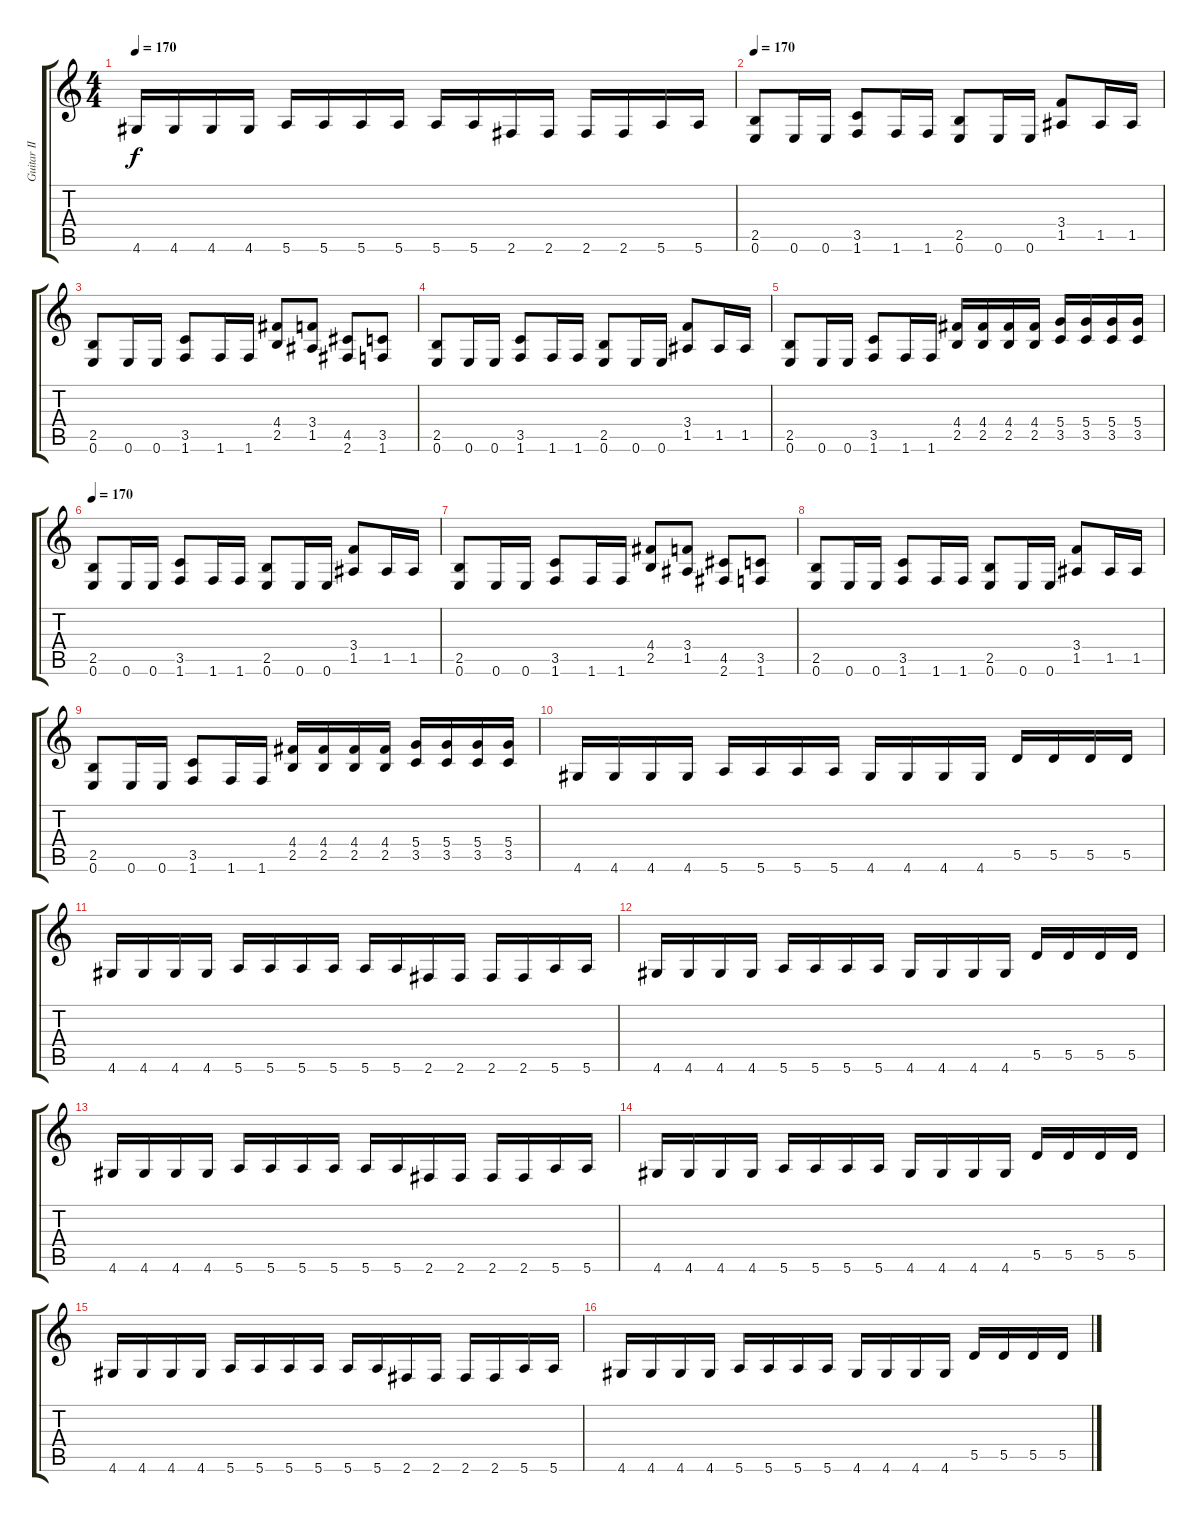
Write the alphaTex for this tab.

\track ("Guitar II" "Guitar II") {instrument distortionguitar}
\staff {score tabs}
\tuning (E4 B3 G3 D3 A2 E2) {hide}
\ts (4 4)
\tempo 170
\clef g2
\ks c
4.6.16{dy f} 4.6.16 4.6.16 4.6.16 5.6.16 5.6.16 5.6.16 5.6.16 5.6.16 5.6.16 2.6.16 2.6.16 2.6.16 2.6.16 5.6.16 5.6.16 |
\tempo 170
(2.5 0.6).8 0.6.16 0.6.16 (3.5 1.6).8 1.6.16 1.6.16 (2.5 0.6).8 0.6.16 0.6.16 (3.4 1.5).8 1.5.16 1.5.16 |
(2.5 0.6).8 0.6.16 0.6.16 (3.5 1.6).8 1.6.16 1.6.16 (4.4 2.5).8 (3.4 1.5).8 (4.5 2.6).8 (3.5 1.6).8 |
(2.5 0.6).8 0.6.16 0.6.16 (3.5 1.6).8 1.6.16 1.6.16 (2.5 0.6).8 0.6.16 0.6.16 (3.4 1.5).8 1.5.16 1.5.16 |
(2.5 0.6).8 0.6.16 0.6.16 (3.5 1.6).8 1.6.16 1.6.16 (4.4 2.5).16 (4.4 2.5).16 (4.4 2.5).16 (4.4 2.5).16 (5.4 3.5).16 (5.4 3.5).16 (5.4 3.5).16 (5.4 3.5).16 |
\tempo 170
(2.5 0.6).8 0.6.16 0.6.16 (3.5 1.6).8 1.6.16 1.6.16 (2.5 0.6).8 0.6.16 0.6.16 (3.4 1.5).8 1.5.16 1.5.16 |
(2.5 0.6).8 0.6.16 0.6.16 (3.5 1.6).8 1.6.16 1.6.16 (4.4 2.5).8 (3.4 1.5).8 (4.5 2.6).8 (3.5 1.6).8 |
(2.5 0.6).8 0.6.16 0.6.16 (3.5 1.6).8 1.6.16 1.6.16 (2.5 0.6).8 0.6.16 0.6.16 (3.4 1.5).8 1.5.16 1.5.16 |
(2.5 0.6).8 0.6.16 0.6.16 (3.5 1.6).8 1.6.16 1.6.16 (4.4 2.5).16 (4.4 2.5).16 (4.4 2.5).16 (4.4 2.5).16 (5.4 3.5).16 (5.4 3.5).16 (5.4 3.5).16 (5.4 3.5).16 |
4.6.16 4.6.16 4.6.16 4.6.16 5.6.16 5.6.16 5.6.16 5.6.16 4.6.16 4.6.16 4.6.16 4.6.16 5.5.16 5.5.16 5.5.16 5.5.16 |
4.6.16 4.6.16 4.6.16 4.6.16 5.6.16 5.6.16 5.6.16 5.6.16 5.6.16 5.6.16 2.6.16 2.6.16 2.6.16 2.6.16 5.6.16 5.6.16 |
4.6.16 4.6.16 4.6.16 4.6.16 5.6.16 5.6.16 5.6.16 5.6.16 4.6.16 4.6.16 4.6.16 4.6.16 5.5.16 5.5.16 5.5.16 5.5.16 |
4.6.16 4.6.16 4.6.16 4.6.16 5.6.16 5.6.16 5.6.16 5.6.16 5.6.16 5.6.16 2.6.16 2.6.16 2.6.16 2.6.16 5.6.16 5.6.16 |
4.6.16 4.6.16 4.6.16 4.6.16 5.6.16 5.6.16 5.6.16 5.6.16 4.6.16 4.6.16 4.6.16 4.6.16 5.5.16 5.5.16 5.5.16 5.5.16 |
4.6.16 4.6.16 4.6.16 4.6.16 5.6.16 5.6.16 5.6.16 5.6.16 5.6.16 5.6.16 2.6.16 2.6.16 2.6.16 2.6.16 5.6.16 5.6.16 |
4.6.16 4.6.16 4.6.16 4.6.16 5.6.16 5.6.16 5.6.16 5.6.16 4.6.16 4.6.16 4.6.16 4.6.16 5.5.16 5.5.16 5.5.16 5.5.16
